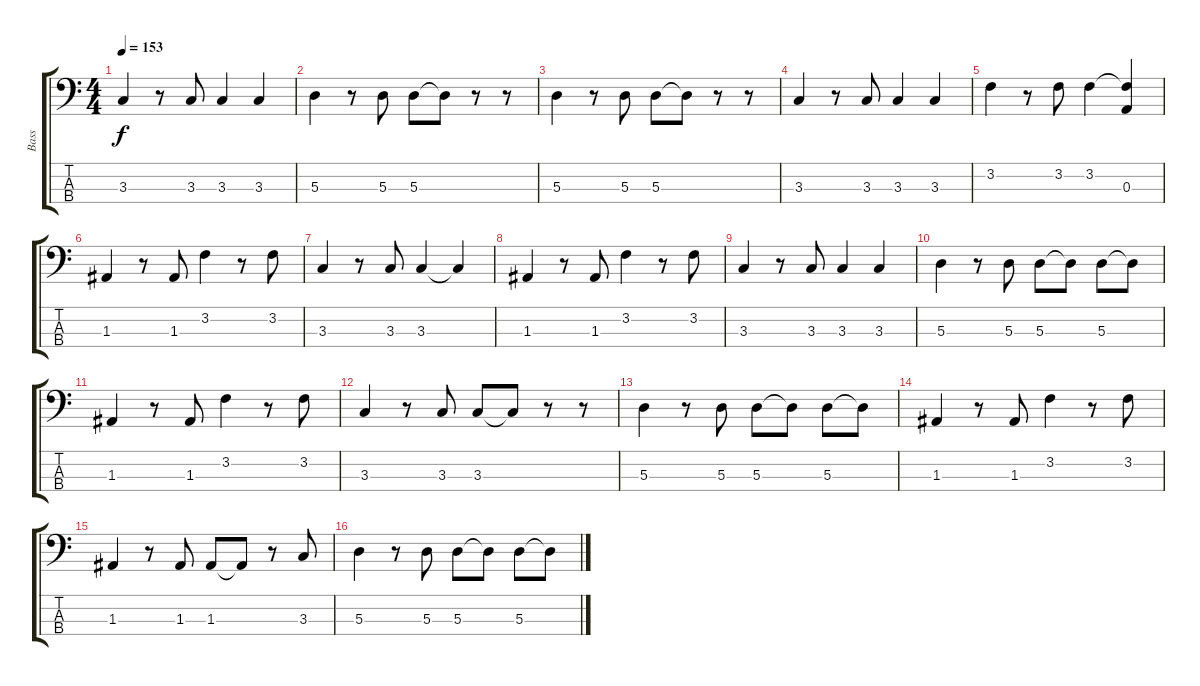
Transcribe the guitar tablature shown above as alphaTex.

\track ("Bass" "Bass") {instrument electricbassfinger}
\staff {score tabs}
\tuning (G2 D2 A1 E1) {hide}
\ts (4 4)
\tempo 153
\clef f4
\ks c
3.3.4{dy f} r.8 3.3.8 3.3.4 3.3.4 |
5.3.4 r.8 5.3.8 5.3.8 5.3{t}.8 r.8 r.8 |
5.3.4 r.8 5.3.8 5.3.8 5.3{t}.8 r.8 r.8 |
3.3.4 r.8 3.3.8 3.3.4 3.3.4 |
3.2.4 r.8 3.2.8 3.2.4 (3.2{t} 0.3).4 |
1.3.4 r.8 1.3.8 3.2.4 r.8 3.2.8 |
3.3.4 r.8 3.3.8 3.3.4 3.3{t}.4 |
1.3.4 r.8 1.3.8 3.2.4 r.8 3.2.8 |
3.3.4 r.8 3.3.8 3.3.4 3.3.4 |
5.3.4 r.8 5.3.8 5.3.8 5.3{t}.8 5.3.8 5.3{t}.8 |
1.3.4 r.8 1.3.8 3.2.4 r.8 3.2.8 |
3.3.4 r.8 3.3.8 3.3.8 3.3{t}.8 r.8 r.8 |
5.3.4 r.8 5.3.8 5.3.8 5.3{t}.8 5.3.8 5.3{t}.8 |
1.3.4 r.8 1.3.8 3.2.4 r.8 3.2.8 |
1.3.4 r.8 1.3.8 1.3.8 1.3{t}.8 r.8 3.3.8 |
5.3.4 r.8 5.3.8 5.3.8 5.3{t}.8 5.3.8 5.3{t}.8
